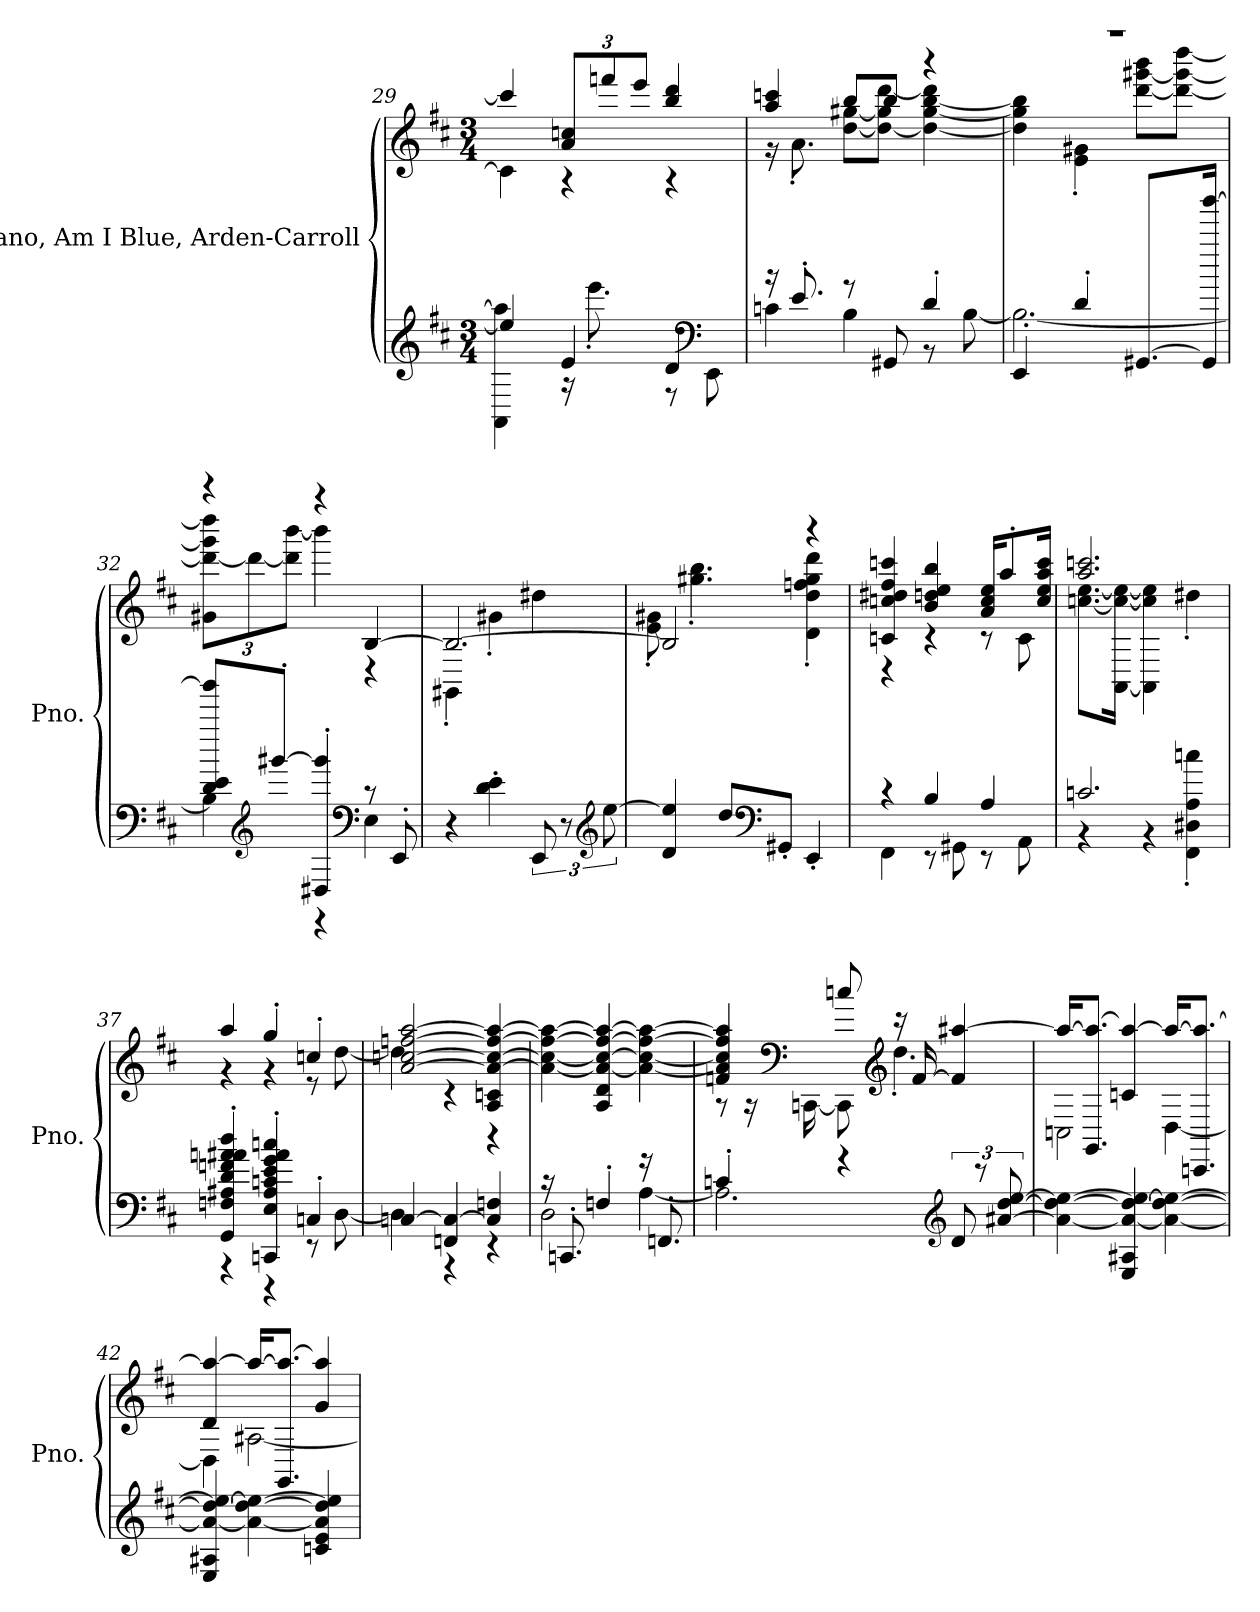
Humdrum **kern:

**kern	**kern
*part1	*part1
*staff2	*staff1
*I"Piano, Am I Blue, Arden-Carroll	*
*I'Pno.	*
*clefG2	*clefG2
*k[f#c#]	*k[f#c#]
*M3/4	*M3/4
=29	=29
*^	*^
4ee/]	4AA\ 4aa\]	4ccc/]	4c\]
*	*	*Xbrackettup	*
4e/	16r	12a/ 12ccn/L	4r
.	8.eee'\	.	.
.	.	12fffn/	.
.	.	12eee/J	.
4d/	8r	4bb/ 4ddd/	4r
*clefF4	*	*	*
.	8EE\	.	.
=30	=30	=30	=30
16r	4cn\	4aa/ 4cccn/	16r
8.e'/	.	.	8.a'\
8r	4B\	8bb/L	[8dd\ [8gg#X\L
8GG#X/	.	8bb/J	8dd\_ 8gg#\] [8ddd\J
4d'/	8r	4r	4dd\_ [4gg#\ [4bb\ 4ddd\]
.	[8B\	.	.
=31	=31	=31	=31
4EE'/	2.B\_	2.r	4dd\] 4gg#\] 4bb\]
4d'/	.	.	4e\' 4g#X\'
[8.GG#X/L	.	.	[8ddd\ [8ggg#X\ 8bbb\L
.	.	.	8ddd\_ 8ggg#\_ [8dddd\J
16GG#/] [16bbb/Jk	.	.	.
!!LO:PB:g=z	!!
=32	=32	=32	=32
8d/ 8e/ 8bbb/]L	4B\]	4r	12g#X\ 12ddd\_ 12ggg#\] 12dddd\]L
.	.	.	12ddd\_
*clefG2	*	*	*
[8ggg#X'/J	.	.	.
.	.	.	12ddd\] [12bbb\J
4D#X/' 4ggg#/]'	4r	4r	4bbb\]
*clefF4	*	*	*
8r	4E\	[4B/	4r
8EE'/	.	.	.
*v	*v	*	*
=33	=33	=33
4r	2.B/_	4GG#X'\
4d\' 4e\'	.	4g#X'\
12EE/	.	4dd#X\
12r	.	.
*clefG2	*	*
[12ee\	.	.
=34	=34	=34
4d/ 4ee/]	2B/]	8e\' 8g#X\'
.	.	4.gg#X\' 4.bb\'
8dd/L	.	.
*clefF4	*	*
8GG#X'/J	.	.
4EE'/	4r	4d\' 4dd\' 4ffn\' 4gg#\' 4ddd\'
=35	=35	=35
*^	*	*
4r	4FF#\	4cn/ 4ccn/ 4dd#X/ 4ff#/ 4cccn/	4r
4B/	8r	4b/ 4ddn/ 4ee/ 4bb/	4r
.	8GG#X\	.	.
4A/	8r	16a/ 16cc/ 16ee/KL	8r
.	.	8aa'/	.
.	8AA\	.	8c\
.	.	16cc/ 16ee/ 16aa/ 16ccc/Jk	.
!!LO:LB:g=z	!!
=36	=36	=36	=36
2.cn/	4r	2.aa/ 2.cccn/	[8.ccn\ [8.ee\L
.	.	.	[16AA\ 16cc\_ 16ee\_Jk
.	4r	.	4AA\] 4cc\] 4ee\]
.	4FF#\' 4D#X\' 4A\' 4ccn\'	.	4dd#X'\
=37	=37	=37	=37
4GG/' 4Fn/' 4A#X/' 4d/' 4fn/' 4an/' 4a#X/' 4dd/'	4r	4aa/	4r
4CCn/' 4E/' 4A#/' 4cn/' 4e/' 4g/' 4a#/' 4ccn/'	4r	4gg'/	4r
4Cn'/	8r	4ccn'/	8r
.	[8D\	.	[8dd\
=38	=38	=38	=38
[4Cn/	4D\]	[2a/ [2ccn/ [2ffn/ [2aa/	4dd\]
4FFn/ 4C/_	4r	.	4r
4C/] 4Fn/	4r	4A/ 4cn/ 4a/_ 4cc/_ 4ff/_ 4aa/_	4r
*	*	*v	*v
=39	=39	=39
16r	2D\	4a\_ 4cc\_ 4ff\_ 4aa\_
8.CCn'/	.	.
4Fn'/	.	4A/ 4d/ 4a/_ 4cc/_ 4ff/_ 4aa/_
16r	[4A\	4a\_ 4cc\_ 4ff\_ 4aa\_
8.FFn'/	.	.
!!LO:LB:g=z
=40	=40	=40
*	*	*^
4cn'/	2.A\]	4fn/ 4a/] 4cc/] 4ff/] 4aa/]	8r
.	.	.	16r
*	*	*clefF4	*
.	.	.	[16CCn\
4r	.	8ccn/	8CC\]
*	*	*clefG2	*
.	.	16r	4.dd'\
.	.	[16f/	.
*clefG2	*	*	*
12d/	.	4f/] [4aa#X/	.
12r	.	.	.
[12a#X/ [12dd/ [12ee/	.	.	.
*v	*v	*	*
=41	=41	=41
4a#\_ 4dd\_ 4ee\_	16aa#/KL_	2Cn\
.	8.GG/ 8.aa#/_J	.
4E/ 4A#X/ 4a#/_ 4dd/_ 4ee/_	4cn/ 4aa#/_	.
4a#\_ 4dd\_ 4ee\_	16aa#/KL_	[4D\
.	8.CCn/ 8.aa#/_J	.
=42	=42	=42
4E/ 4A#X/ 4a#/_ 4dd/_ 4ee/_	4d/ 4aa#/_	4D\]
4a#\_ 4dd\_ 4ee\_	16aa#/KL_	[2A#X\
.	8.GG/ 8.aa#/_J	.
4cn/ 4e/ 4a#/] 4dd/] 4ee/]	4g/ 4aa#/]	.
*	*v	*v
=	=
*-	*-
